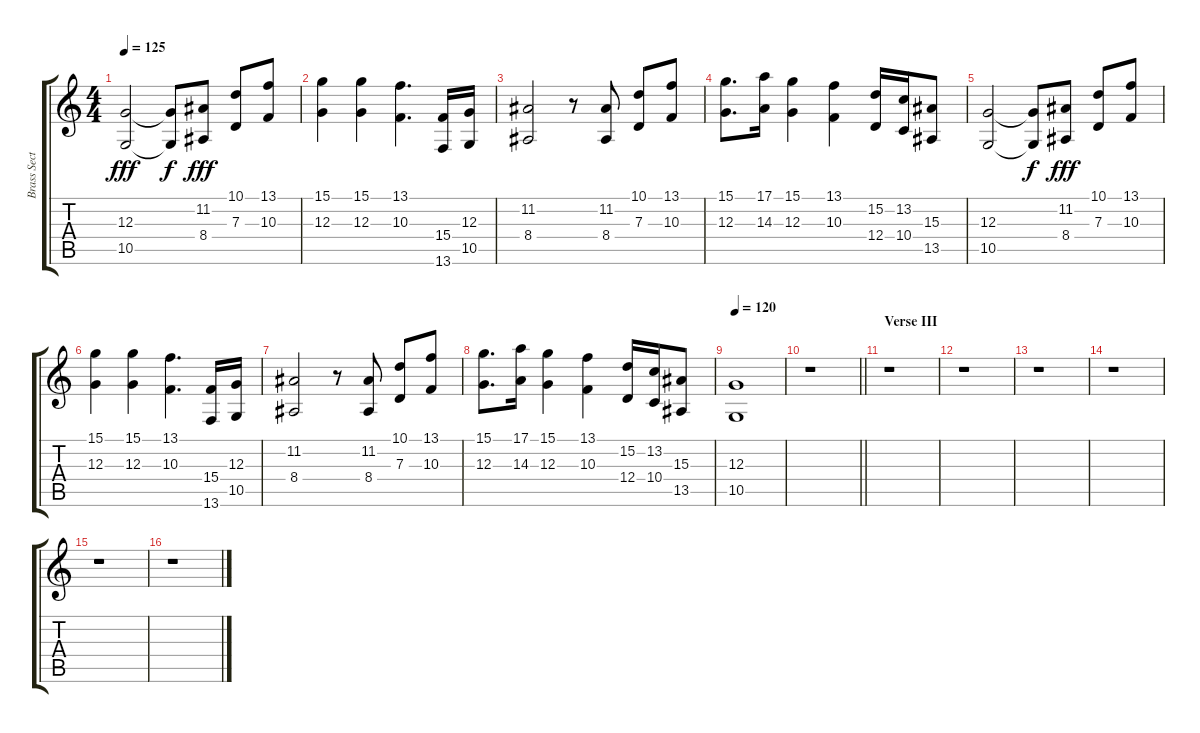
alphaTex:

\track ("Brass Section" "Brass Sect") {instrument brasssection}
\staff {score tabs}
\tuning (E4 B3 G3 D3 A2 E2) {hide}
\ts (4 4)
\tempo 125
\clef g2
\ks c
(12.3 10.5).2{dy fff} (12.3{t} 10.5{t}).8{dy f} (11.2 8.4).8{dy fff} (10.1 7.3).8 (13.1 10.3).8 |
(15.1 12.3).4 (15.1 12.3).4 (13.1 10.3).4{d} (15.4 13.6).16 (12.3 10.5).16 |
(11.2 8.4).2 r.8 (11.2 8.4).8 (10.1 7.3).8 (13.1 10.3).8 |
(15.1 12.3).8{d} (17.1 14.3).16 (15.1 12.3).4 (13.1 10.3).4 (15.2 12.4).16 (13.2 10.4).16 (15.3 13.5).8 |
(12.3 10.5).2 (12.3{t} 10.5{t}).8{dy f} (11.2 8.4).8{dy fff} (10.1 7.3).8 (13.1 10.3).8 |
(15.1 12.3).4 (15.1 12.3).4 (13.1 10.3).4{d} (15.4 13.6).16 (12.3 10.5).16 |
(11.2 8.4).2 r.8 (11.2 8.4).8 (10.1 7.3).8 (13.1 10.3).8 |
(15.1 12.3).8{d} (17.1 14.3).16 (15.1 12.3).4 (13.1 10.3).4 (15.2 12.4).16 (13.2 10.4).16 (15.3 13.5).8 |
\tempo 120
(12.3 10.5).1 |
\barLineRight lightlight
r.1 |
\section ("" "Verse III")
r.1 |
r.1 |
r.1 |
r.1 |
r.1 |
r.1
